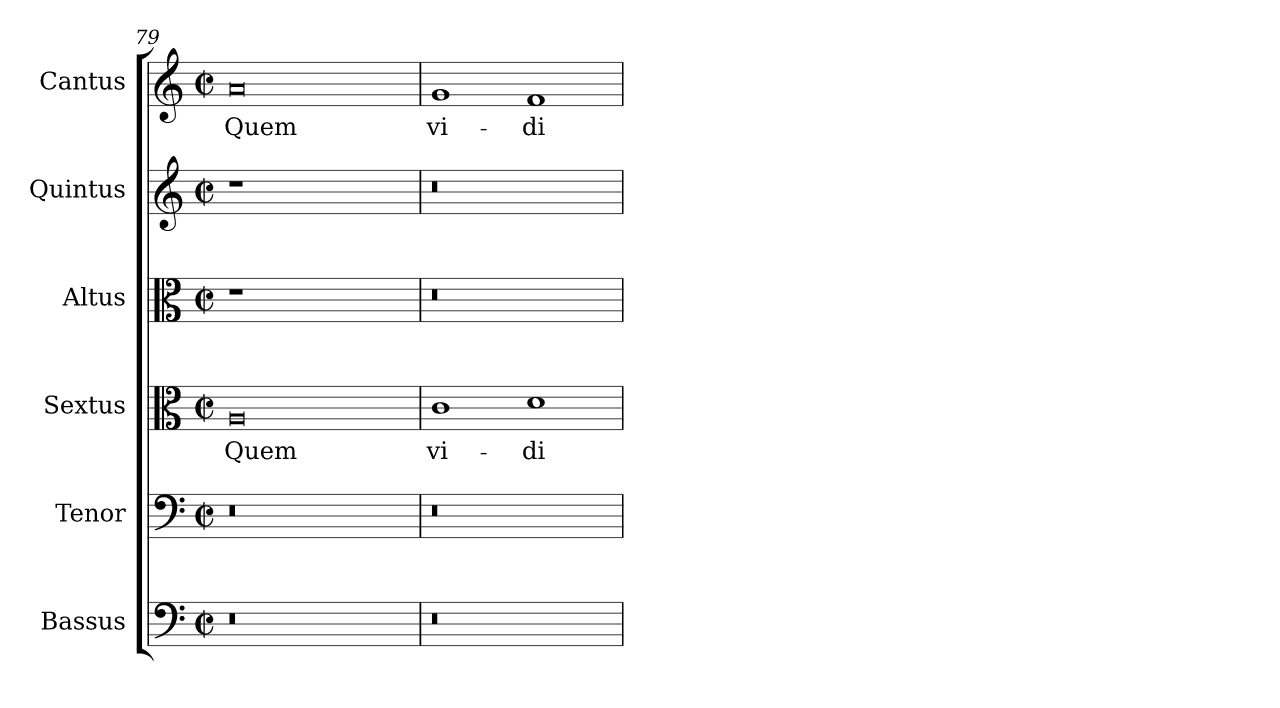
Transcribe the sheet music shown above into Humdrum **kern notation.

**kern	**kern	**kern	**text	**kern	**kern	**kern	**text
*part6	*part5	*part4	*part4	*part3	*part2	*part1	*part1
*staff6	*staff5	*staff4	*staff4	*staff3	*staff2	*staff1	*staff1
*I"Bassus	*I"Tenor	*I"Sextus	*	*I"Altus	*I"Quintus	*I"Cantus	*
*I'Bassus	*I'Tenor	*I'Sextus	*	*I'Altus	*I'Quintus	*I'Cantus	*
!!LO:PB:g=z
*clefF4	*clefF4	*clefC3	*	*clefC3	*clefG2	*clefG2	*
*M2/2	*M2/2	*M2/2	*	*M2/2	*M2/2	*M2/2	*
*met(c|)	*met(c|)	*met(c|)	*	*met(c|)	*met(c|)	*met(c|)	*
=79	=79	=79	=79	=79	=79	=79	=79
!	!	!	!LO:LY:b:cj	!	!	!	!LO:LY:b:cj
0r	0r	0A	Quem	1r	1r	0a	Quem
.	.	.	.	1ryy	1ryy	.	.
=80	=80	=80	=80	=80	=80	=80	=80
!	!	!	!LO:LY:b:cj	!	!	!	!LO:LY:b:cj
0r	0r	1c	vi-	0r	0r	1g	vi-
!	!	!	!LO:LY:b:cj	!	!	!	!LO:LY:b:cj
.	.	1d	-di-	.	.	1f	-di-
=	=	=	=	=	=	=	=
*-	*-	*-	*-	*-	*-	*-	*-
